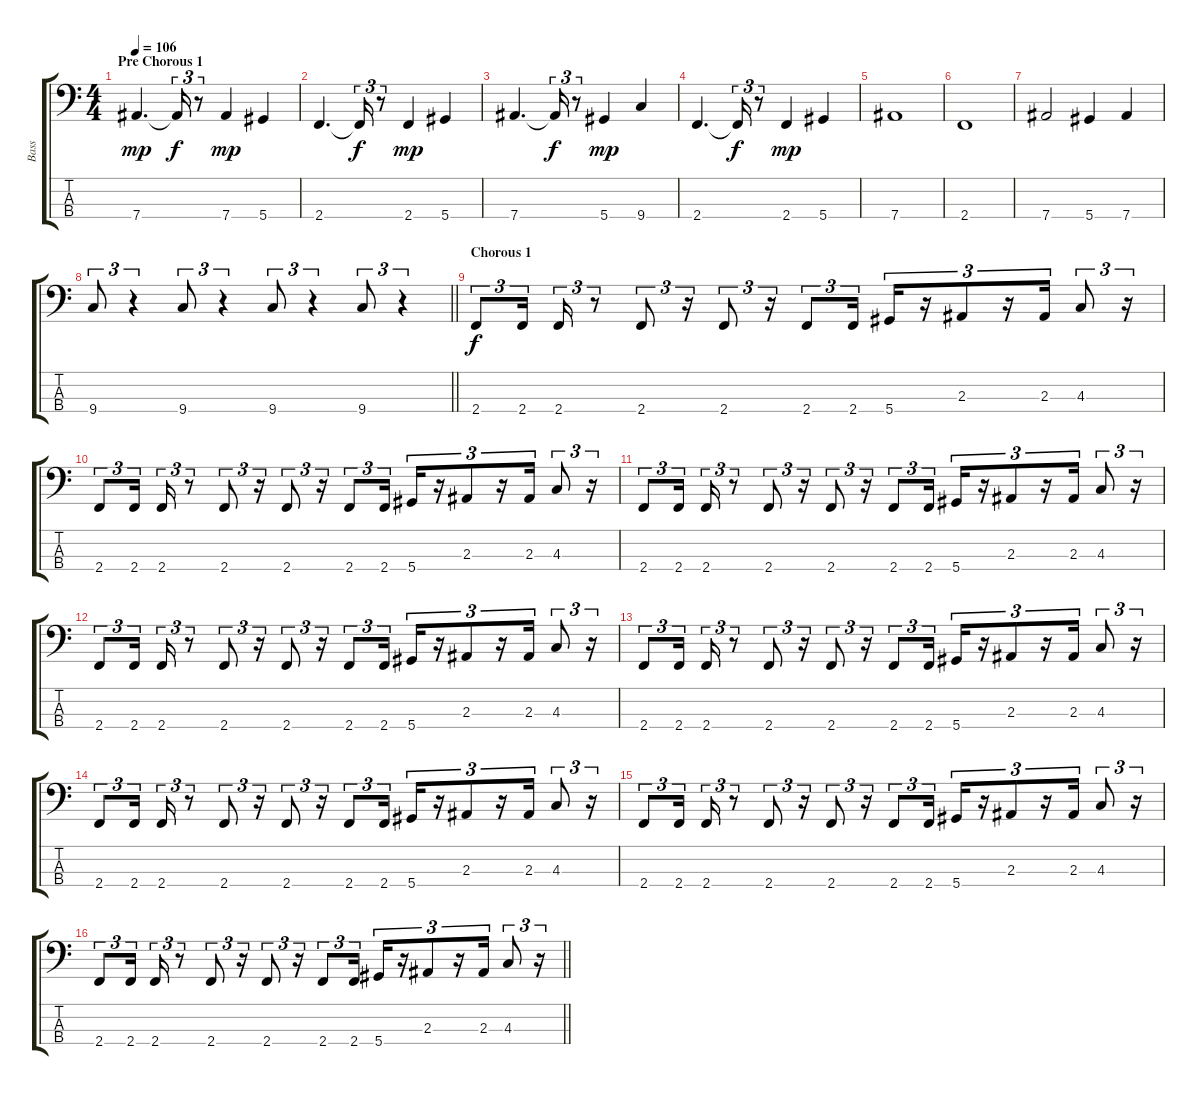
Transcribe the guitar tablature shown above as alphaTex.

\track ("Bass" "Bass") {instrument electricbassfinger}
\staff {score tabs}
\tuning (Gb2 Db2 Ab1 Eb1) {hide}
\ts (4 4)
\section ("" "Pre Chorous 1")
\tempo 106
\clef f4
\ks c
7.4.4{d dy mp} 7.4{t}.16{tu (3 2) dy f} r.8{tu (3 2)} 7.4.4{dy mp} 5.4.4 |
2.4.4{d} 2.4{t}.16{tu (3 2) dy f} r.8{tu (3 2)} 2.4.4{dy mp} 5.4.4 |
7.4.4{d} 7.4{t}.16{tu (3 2) dy f} r.8{tu (3 2)} 5.4.4{dy mp} 9.4.4 |
2.4.4{d} 2.4{t}.16{tu (3 2) dy f} r.8{tu (3 2)} 2.4.4{dy mp} 5.4.4 |
7.4.1 |
2.4.1 |
7.4.2 5.4.4 7.4.4 |
\barLineRight lightlight
9.4.8{tu (3 2)} r.4{tu (3 2)} 9.4.8{tu (3 2)} r.4{tu (3 2)} 9.4.8{tu (3 2)} r.4{tu (3 2)} 9.4.8{tu (3 2)} r.4{tu (3 2)} |
\section ("" "Chorous 1")
2.4.8{tu (3 2) dy f} 2.4.16{tu (3 2)} 2.4.16{tu (3 2)} r.8{tu (3 2)} 2.4.8{tu (3 2)} r.16{tu (3 2)} 2.4.8{tu (3 2)} r.16{tu (3 2)} 2.4.8{tu (3 2)} 2.4.16{tu (3 2)} 5.4.16{tu (3 2)} r.16{tu (3 2)} 2.3.8{tu (3 2)} r.16{tu (3 2)} 2.3.16{tu (3 2)} 4.3.8{tu (3 2)} r.16{tu (3 2)} |
2.4.8{tu (3 2)} 2.4.16{tu (3 2)} 2.4.16{tu (3 2)} r.8{tu (3 2)} 2.4.8{tu (3 2)} r.16{tu (3 2)} 2.4.8{tu (3 2)} r.16{tu (3 2)} 2.4.8{tu (3 2)} 2.4.16{tu (3 2)} 5.4.16{tu (3 2)} r.16{tu (3 2)} 2.3.8{tu (3 2)} r.16{tu (3 2)} 2.3.16{tu (3 2)} 4.3.8{tu (3 2)} r.16{tu (3 2)} |
2.4.8{tu (3 2)} 2.4.16{tu (3 2)} 2.4.16{tu (3 2)} r.8{tu (3 2)} 2.4.8{tu (3 2)} r.16{tu (3 2)} 2.4.8{tu (3 2)} r.16{tu (3 2)} 2.4.8{tu (3 2)} 2.4.16{tu (3 2)} 5.4.16{tu (3 2)} r.16{tu (3 2)} 2.3.8{tu (3 2)} r.16{tu (3 2)} 2.3.16{tu (3 2)} 4.3.8{tu (3 2)} r.16{tu (3 2)} |
2.4.8{tu (3 2)} 2.4.16{tu (3 2)} 2.4.16{tu (3 2)} r.8{tu (3 2)} 2.4.8{tu (3 2)} r.16{tu (3 2)} 2.4.8{tu (3 2)} r.16{tu (3 2)} 2.4.8{tu (3 2)} 2.4.16{tu (3 2)} 5.4.16{tu (3 2)} r.16{tu (3 2)} 2.3.8{tu (3 2)} r.16{tu (3 2)} 2.3.16{tu (3 2)} 4.3.8{tu (3 2)} r.16{tu (3 2)} |
2.4.8{tu (3 2)} 2.4.16{tu (3 2)} 2.4.16{tu (3 2)} r.8{tu (3 2)} 2.4.8{tu (3 2)} r.16{tu (3 2)} 2.4.8{tu (3 2)} r.16{tu (3 2)} 2.4.8{tu (3 2)} 2.4.16{tu (3 2)} 5.4.16{tu (3 2)} r.16{tu (3 2)} 2.3.8{tu (3 2)} r.16{tu (3 2)} 2.3.16{tu (3 2)} 4.3.8{tu (3 2)} r.16{tu (3 2)} |
2.4.8{tu (3 2)} 2.4.16{tu (3 2)} 2.4.16{tu (3 2)} r.8{tu (3 2)} 2.4.8{tu (3 2)} r.16{tu (3 2)} 2.4.8{tu (3 2)} r.16{tu (3 2)} 2.4.8{tu (3 2)} 2.4.16{tu (3 2)} 5.4.16{tu (3 2)} r.16{tu (3 2)} 2.3.8{tu (3 2)} r.16{tu (3 2)} 2.3.16{tu (3 2)} 4.3.8{tu (3 2)} r.16{tu (3 2)} |
2.4.8{tu (3 2)} 2.4.16{tu (3 2)} 2.4.16{tu (3 2)} r.8{tu (3 2)} 2.4.8{tu (3 2)} r.16{tu (3 2)} 2.4.8{tu (3 2)} r.16{tu (3 2)} 2.4.8{tu (3 2)} 2.4.16{tu (3 2)} 5.4.16{tu (3 2)} r.16{tu (3 2)} 2.3.8{tu (3 2)} r.16{tu (3 2)} 2.3.16{tu (3 2)} 4.3.8{tu (3 2)} r.16{tu (3 2)} |
\barLineRight lightlight
2.4.8{tu (3 2)} 2.4.16{tu (3 2)} 2.4.16{tu (3 2)} r.8{tu (3 2)} 2.4.8{tu (3 2)} r.16{tu (3 2)} 2.4.8{tu (3 2)} r.16{tu (3 2)} 2.4.8{tu (3 2)} 2.4.16{tu (3 2)} 5.4.16{tu (3 2)} r.16{tu (3 2)} 2.3.8{tu (3 2)} r.16{tu (3 2)} 2.3.16{tu (3 2)} 4.3.8{tu (3 2)} r.16{tu (3 2)}
